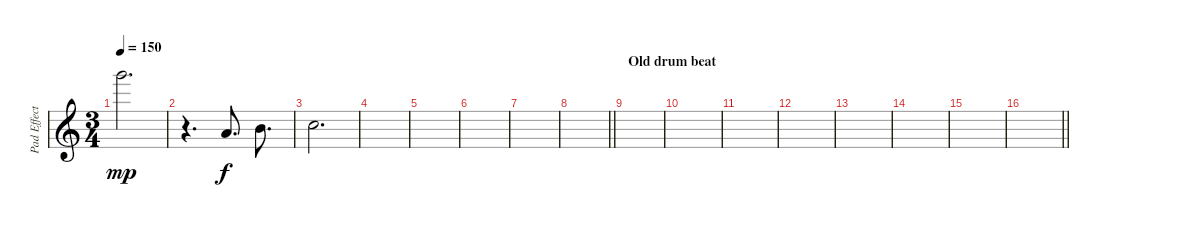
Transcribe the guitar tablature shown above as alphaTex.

\track ("Pad Effects 2" "Pad Effect") {instrument xylophone}
\staff {score}
\tuning (E4 B3 G3 D3 A2 E2) {hide}
\ts (3 4)
\tempo 150
\clef g2
\ks c
27.1.2{d dy mp} |
r.4{d} 10.2.8{d dy f} 12.2.8{d} |
13.2.2{d} |
|
|
|
|
\barLineRight lightlight
|
\section ("" "Old drum beat ")
|
|
|
|
|
|
|
\barLineRight lightlight
